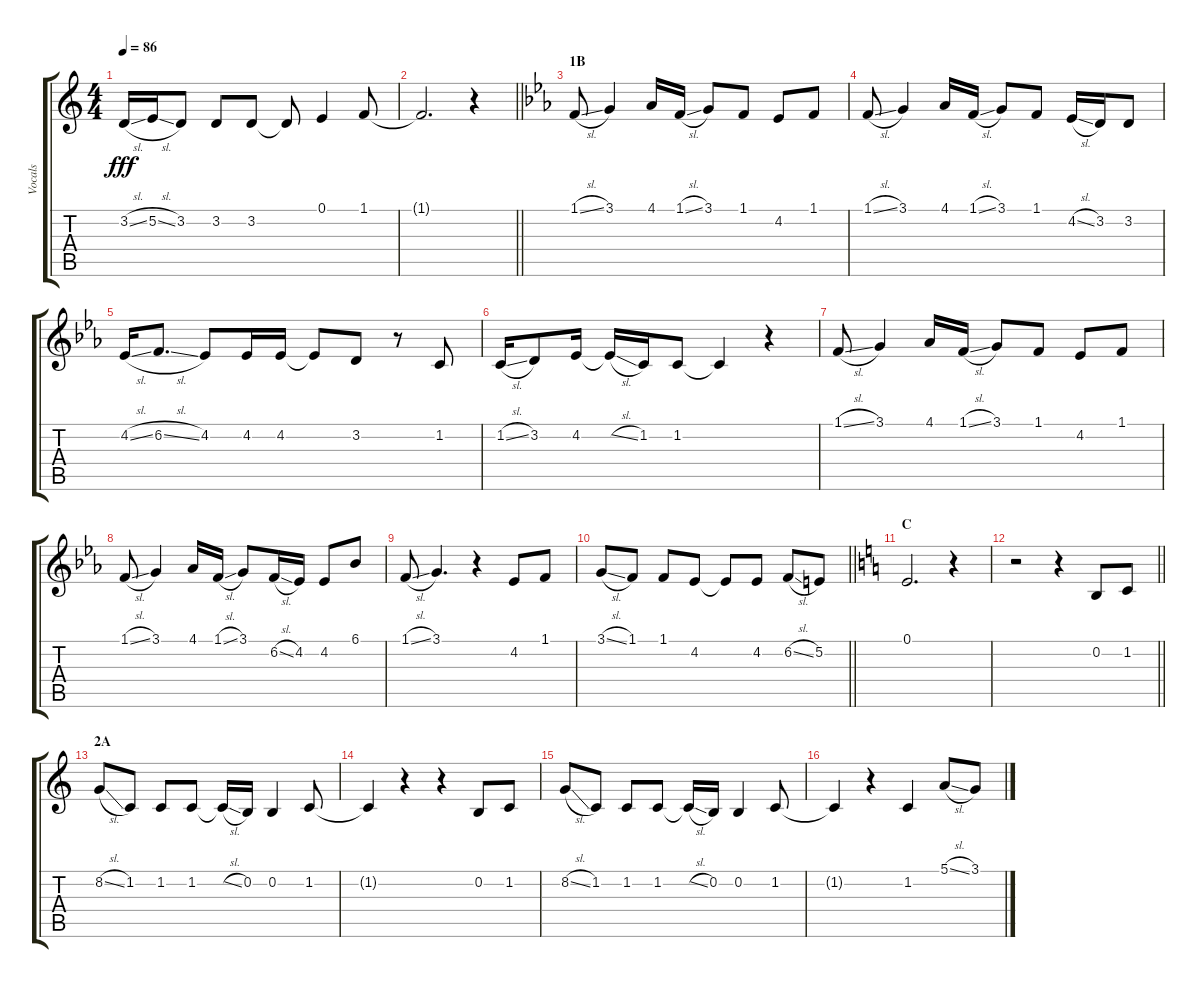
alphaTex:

\track ("Vocals" "Vocals") {instrument voiceoohs}
\staff {score tabs}
\tuning (E4 B3 G3 D3 A2 E2) {hide}
\ts (4 4)
\tempo 86
\clef g2
\ks c
3.2{sl}.16{dy fff} 5.2{sl}.16 3.2.8 3.2.8 3.2.8 3.2{t}.8 0.1.4 1.1.8 |
\barLineRight lightlight
1.1{t}.2{d} r.4 |
\section ("" "1B")
\ks eb
1.1{sl}.8 3.1.4 4.1.16 1.1{sl}.16 3.1.8 1.1.8 4.2.8 1.1.8 |
1.1{sl}.8 3.1.4 4.1.16 1.1{sl}.16 3.1.8 1.1.8 4.2{sl}.16 3.2.16 3.2.8 |
4.2{sl}.16 6.2{sl}.8{d} 4.2.8 4.2.16 4.2.16 4.2{t}.8 3.2.8 r.8 1.2.8 |
1.2{sl}.16 3.2.8 4.2.16 4.2{sl t}.16 1.2.16 1.2.8 1.2{t}.4 r.4 |
1.1{sl}.8 3.1.4 4.1.16 1.1{sl}.16 3.1.8 1.1.8 4.2.8 1.1.8 |
1.1{sl}.8 3.1.4 4.1.16 1.1{sl}.16 3.1.8 6.2{sl}.16 4.2.16 4.2.8 6.1.8 |
1.1{sl}.8 3.1.4{d} r.4 4.2.8 1.1.8 |
\barLineRight lightlight
3.1{sl}.8 1.1.8 1.1.8 4.2.8 4.2{t}.8 4.2.8 6.2{sl}.8 5.2.8 |
\section ("" "C")
\ks c
0.1.2{d} r.4 |
\barLineRight lightlight
r.2 r.4 0.2.8 1.2.8 |
\section ("" "2A")
8.2{sl}.8 1.2.8 1.2.8 1.2.8 1.2{sl t}.16 0.2.16 0.2.4 1.2.8 |
1.2{t}.4 r.4 r.4 0.2.8 1.2.8 |
8.2{sl}.8 1.2.8 1.2.8 1.2.8 1.2{sl t}.16 0.2.16 0.2.4 1.2.8 |
1.2{t}.4 r.4 1.2.4 5.1{sl}.8 3.1.8
